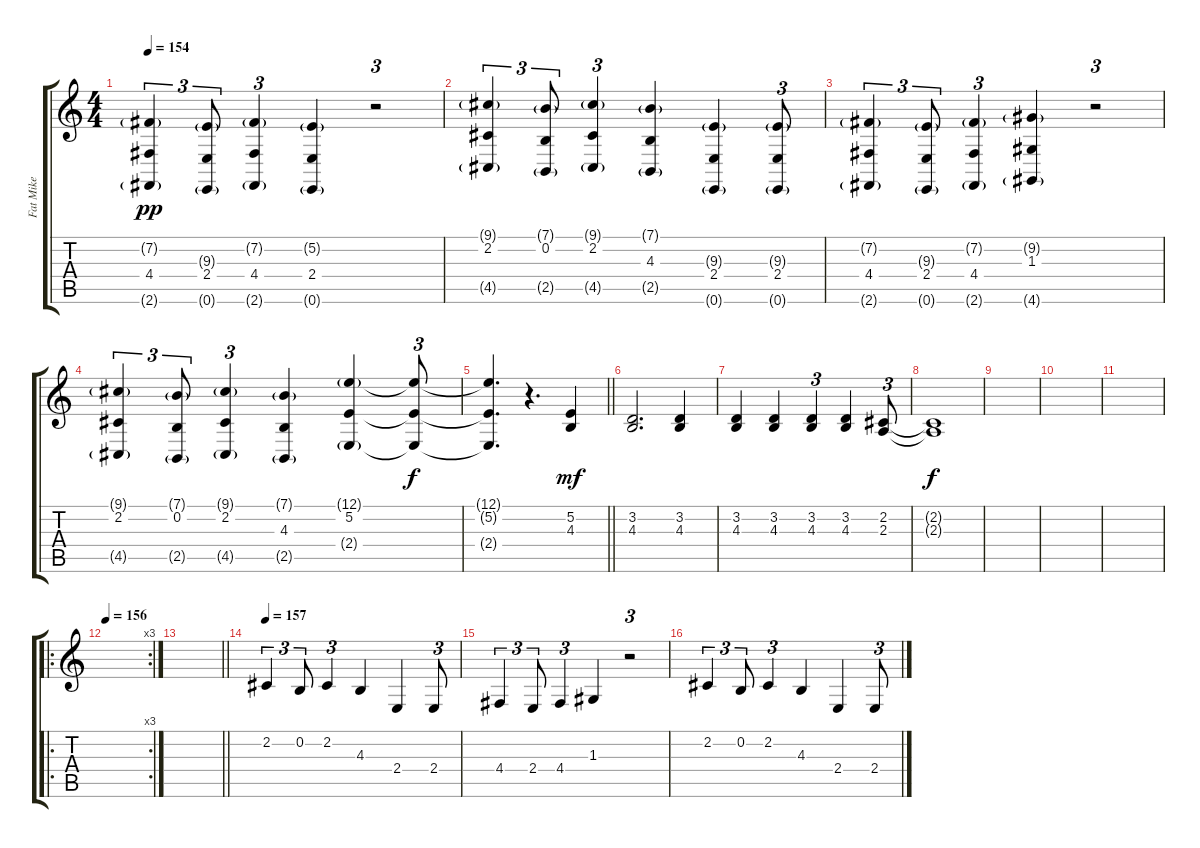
\track ("Fat Mike" "Fat Mike") {instrument bassoon}
\staff {score tabs}
\tuning (E4 B3 G3 D3 A2 E2) {hide}
\ts (4 4)
\tempo 154
\clef g2
\ks c
(7.2{g} 4.4 2.6{g}).4{tu (3 2) dy pp} (9.3{g} 2.4 0.6{g}).8{tu (3 2)} (7.2{g} 4.4 2.6{g}).4{tu (3 2)} (5.2{g} 2.4 0.6{g}).4 r.2{tu (3 2)} |
(9.1{g} 2.2 4.5{g}).4{tu (3 2)} (7.1{g} 0.2 2.5{g}).8{tu (3 2)} (9.1{g} 2.2 4.5{g}).4{tu (3 2)} (7.1{g} 4.3 2.5{g}).4 (9.3{g} 2.4 0.6{g}).4 (9.3{g} 2.4 0.6{g}).8{tu (3 2)} |
(7.2{g} 4.4 2.6{g}).4{tu (3 2)} (9.3{g} 2.4 0.6{g}).8{tu (3 2)} (7.2{g} 4.4 2.6{g}).4{tu (3 2)} (9.2{g} 1.3 4.6{g}).4 r.2{tu (3 2)} |
(9.1{g} 2.2 4.5{g}).4{tu (3 2)} (7.1{g} 0.2 2.5{g}).8{tu (3 2)} (9.1{g} 2.2 4.5{g}).4{tu (3 2)} (7.1{g} 4.3 2.5{g}).4 (12.1{g} 5.2 2.4{g}).4 (12.1{t} 5.2{t} 2.4{t}).8{tu (3 2) dy f} |
\barLineRight lightlight
(12.1{t} 5.2{t} 2.4{t}).4{d} r.4{d} (5.2 4.3).4{dy mf} |
\section ("" "")
(3.2 4.3).2{d} (3.2 4.3).4 |
(3.2 4.3).4 (3.2 4.3).4 (3.2 4.3).4{tu (3 2)} (3.2 4.3).4 (2.2 2.3).8{tu (3 2)} |
(2.2{t} 2.3{t}).1{dy f} |
|
|
|
\ro
\rc 3
\tempo 156
|
\barLineRight lightlight
|
\section ("" "")
\tempo 157
2.2.4{tu (3 2)} 0.2.8{tu (3 2)} 2.2.4{tu (3 2)} 4.3.4 2.4.4 2.4.8{tu (3 2)} |
4.4.4{tu (3 2)} 2.4.8{tu (3 2)} 4.4.4{tu (3 2)} 1.3.4 r.2{tu (3 2)} |
2.2.4{tu (3 2)} 0.2.8{tu (3 2)} 2.2.4{tu (3 2)} 4.3.4 2.4.4 2.4.8{tu (3 2)}
